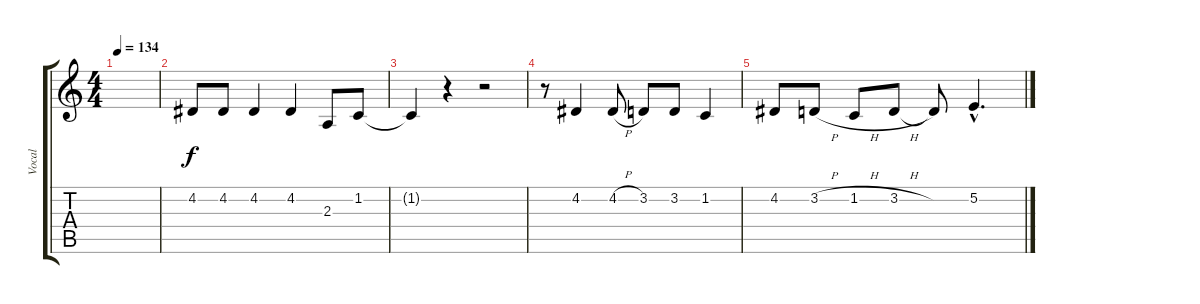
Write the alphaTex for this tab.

\track ("Vocal" "Vocal") {instrument tuba}
\staff {score tabs}
\tuning (E4 B3 G3 D3 A2 E2) {hide}
\ts (4 4)
\tempo 134
\clef g2
\ks c
|
4.2.8 4.2.8 4.2.4 4.2.4 2.3.8 1.2.8 |
1.2{t}.4 r.4 r.2 |
r.8 4.2.4 4.2{h}.8 3.2.8 3.2.8 1.2.4 |
4.2.8 3.2{h}.8 1.2{h}.8 3.2{h}.8 3.2{t}.8 5.2{hac}.4{d}
